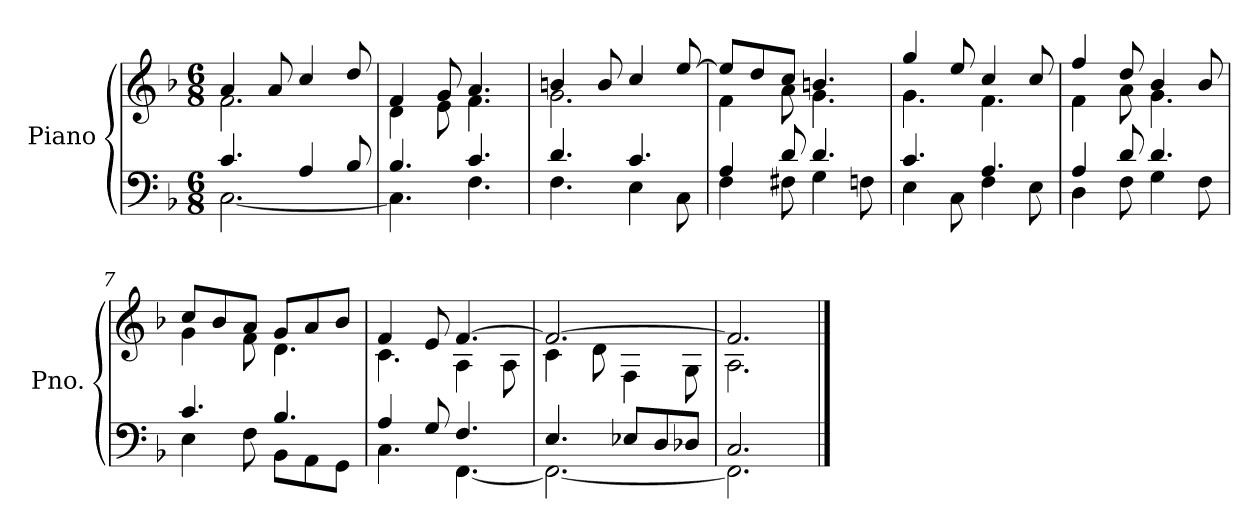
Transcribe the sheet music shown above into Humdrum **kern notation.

**kern	**kern
*part1	*part1
*staff2	*staff1
*I"Piano	*
*I'Pno.	*
*clefF4	*clefG2
*k[b-]	*k[b-]
*M6/8	*M6/8
=1	=1
*^	*^
4.c/	[2.C\	4a/	2.f\
.	.	8a/	.
4A/	.	4cc/	.
8B-/	.	8dd/	.
=2	=2	=2	=2
4.B-/	4.C\]	4f/	4d\
.	.	8g/	8e\
4.c/	4.F\	4.a/	4.f\
=3	=3	=3	=3
4.d/	4.F\	4bn/	2.g\
.	.	8b/	.
4.c/	4E\	4cc/	.
.	8C\	[8ee/	.
=4	=4	=4	=4
4A/	4F\	8ee/L]	4f\
.	.	8dd/	.
8d/	8F#X\	8cc/J	8a\
4.d/	4G\	4.bn/	4.g\
.	8Fn\	.	.
=5	=5	=5	=5
4.c/	4E\	4gg/	4.g\
.	8C\	8ee/	.
4.A/	4F\	4cc/	4.f\
.	8E\	8cc/	.
=6	=6	=6	=6
4A/	4D\	4ff/	4f\
8d/	8F\	8dd/	8a\
4.d/	4G\	4b-/	4.g\
.	8F\	8b-/	.
=7	=7	=7	=7
4.c/	4E\	8cc/L	4g\
.	.	8b-/	.
.	8F\	8a/J	8f\
4.B-/	8BB-\L	8g/L	4.d\
.	8AA\	8a/	.
.	8GG\J	8b-/J	.
!!LO:LB:g=z	!!
=8	=8	=8	=8
4A/	4.C\	4f/	4.c\
8G/	.	8e/	.
4.F/	[4.FF\	[4.f/	4A\
.	.	.	8A\
=9	=9	=9	=9
4.E/	2.FF\_	2.f/_	4c\
.	.	.	8d\
8E-X/L	.	.	4F\
8D/	.	.	.
8D-X/J	.	.	8G\
=10	=10	=10	=10
2.C/	2.FF\]	2.f/]	2.A\
*v	*v	*	*
*	*v	*v
==	==
*-	*-
